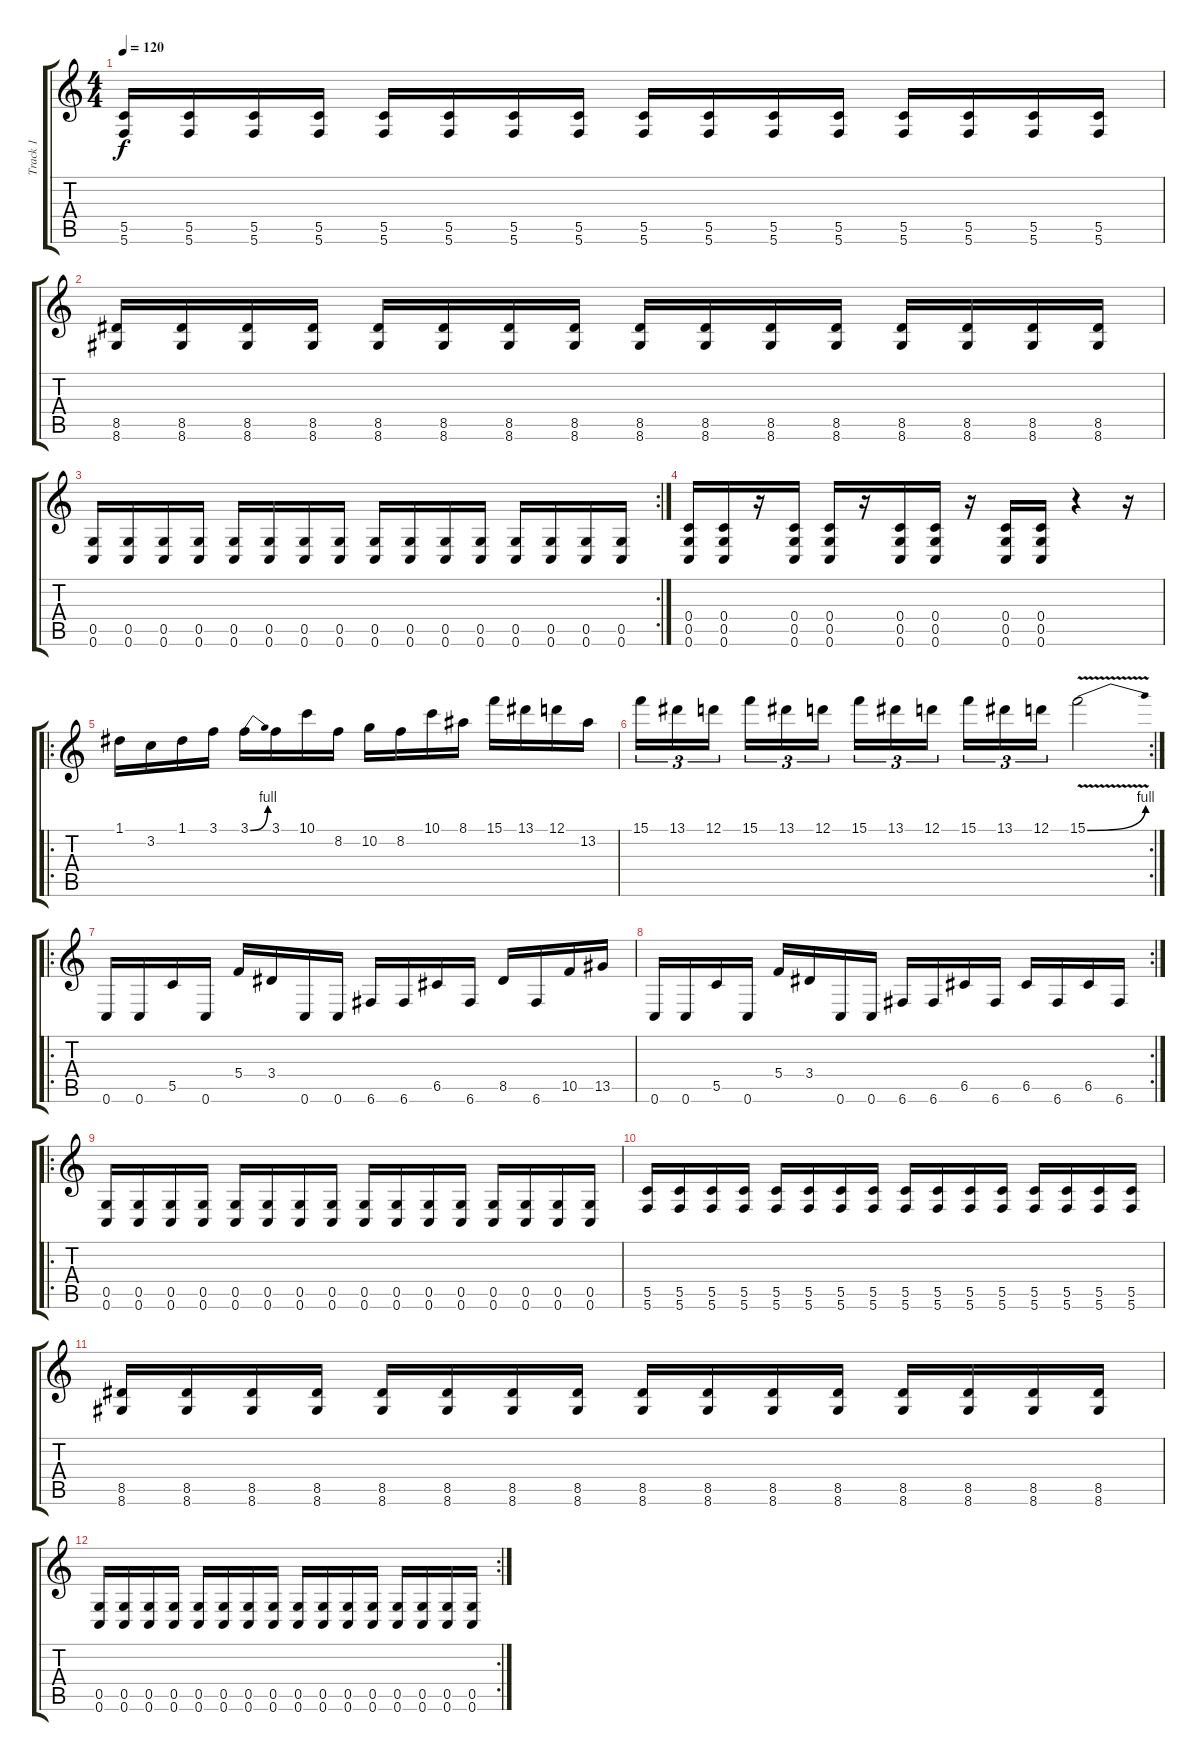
\track ("Track 1" "Track 1") {instrument distortionguitar}
\staff {score tabs}
\tuning (D4 A3 F3 C3 G2 C2) {hide}
\ts (4 4)
\tempo 120
\clef g2
\ks c
(5.5 5.6).16{dy f} (5.5 5.6).16 (5.5 5.6).16 (5.5 5.6).16 (5.5 5.6).16 (5.5 5.6).16 (5.5 5.6).16 (5.5 5.6).16 (5.5 5.6).16 (5.5 5.6).16 (5.5 5.6).16 (5.5 5.6).16 (5.5 5.6).16 (5.5 5.6).16 (5.5 5.6).16 (5.5 5.6).16 |
(8.5 8.6).16 (8.5 8.6).16 (8.5 8.6).16 (8.5 8.6).16 (8.5 8.6).16 (8.5 8.6).16 (8.5 8.6).16 (8.5 8.6).16 (8.5 8.6).16 (8.5 8.6).16 (8.5 8.6).16 (8.5 8.6).16 (8.5 8.6).16 (8.5 8.6).16 (8.5 8.6).16 (8.5 8.6).16 |
\rc 2
(0.5 0.6).16 (0.5 0.6).16 (0.5 0.6).16 (0.5 0.6).16 (0.5 0.6).16 (0.5 0.6).16 (0.5 0.6).16 (0.5 0.6).16 (0.5 0.6).16 (0.5 0.6).16 (0.5 0.6).16 (0.5 0.6).16 (0.5 0.6).16 (0.5 0.6).16 (0.5 0.6).16 (0.5 0.6).16 |
(0.4 0.5 0.6).16 (0.4 0.5 0.6).16 r.16 (0.4 0.5 0.6).16 (0.4 0.5 0.6).16 r.16 (0.4 0.5 0.6).16 (0.4 0.5 0.6).16 r.16 (0.4 0.5 0.6).16 (0.4 0.5 0.6).16 r.4 r.16 |
\ro
1.1.16 3.2.16 1.1.16 3.1.16 3.1{be (bend 0 0 60 4)}.16 3.1.16 10.1.16 8.2.16 10.2.16 8.2.16 10.1.16 8.1.16 15.1.16 13.1.16 12.1.16 13.2.16 |
\rc 2
15.1.16{tu (3 2)} 13.1.16{tu (3 2)} 12.1.16{tu (3 2) beam splitsecondary} 15.1.16{tu (3 2)} 13.1.16{tu (3 2)} 12.1.16{tu (3 2)} 15.1.16{tu (3 2)} 13.1.16{tu (3 2)} 12.1.16{tu (3 2) beam splitsecondary} 15.1.16{tu (3 2)} 13.1.16{tu (3 2)} 12.1.16{tu (3 2)} 15.1{be (bend 0 0 60 4) v}.2 |
\ro
0.6.16 0.6.16 5.5.16 0.6.16 5.4.16 3.4.16 0.6.16 0.6.16 6.6.16 6.6.16 6.5.16 6.6.16 8.5.16 6.6.16 10.5.16 13.5.16 |
\rc 2
0.6.16 0.6.16 5.5.16 0.6.16 5.4.16 3.4.16 0.6.16 0.6.16 6.6.16 6.6.16 6.5.16 6.6.16 6.5.16 6.6.16 6.5.16 6.6.16 |
\ro
(0.5 0.6).16 (0.5 0.6).16 (0.5 0.6).16 (0.5 0.6).16 (0.5 0.6).16 (0.5 0.6).16 (0.5 0.6).16 (0.5 0.6).16 (0.5 0.6).16 (0.5 0.6).16 (0.5 0.6).16 (0.5 0.6).16 (0.5 0.6).16 (0.5 0.6).16 (0.5 0.6).16 (0.5 0.6).16 |
(5.5 5.6).16 (5.5 5.6).16 (5.5 5.6).16 (5.5 5.6).16 (5.5 5.6).16 (5.5 5.6).16 (5.5 5.6).16 (5.5 5.6).16 (5.5 5.6).16 (5.5 5.6).16 (5.5 5.6).16 (5.5 5.6).16 (5.5 5.6).16 (5.5 5.6).16 (5.5 5.6).16 (5.5 5.6).16 |
(8.5 8.6).16 (8.5 8.6).16 (8.5 8.6).16 (8.5 8.6).16 (8.5 8.6).16 (8.5 8.6).16 (8.5 8.6).16 (8.5 8.6).16 (8.5 8.6).16 (8.5 8.6).16 (8.5 8.6).16 (8.5 8.6).16 (8.5 8.6).16 (8.5 8.6).16 (8.5 8.6).16 (8.5 8.6).16 |
\rc 2
(0.5 0.6).16 (0.5 0.6).16 (0.5 0.6).16 (0.5 0.6).16 (0.5 0.6).16 (0.5 0.6).16 (0.5 0.6).16 (0.5 0.6).16 (0.5 0.6).16 (0.5 0.6).16 (0.5 0.6).16 (0.5 0.6).16 (0.5 0.6).16 (0.5 0.6).16 (0.5 0.6).16 (0.5 0.6).16
